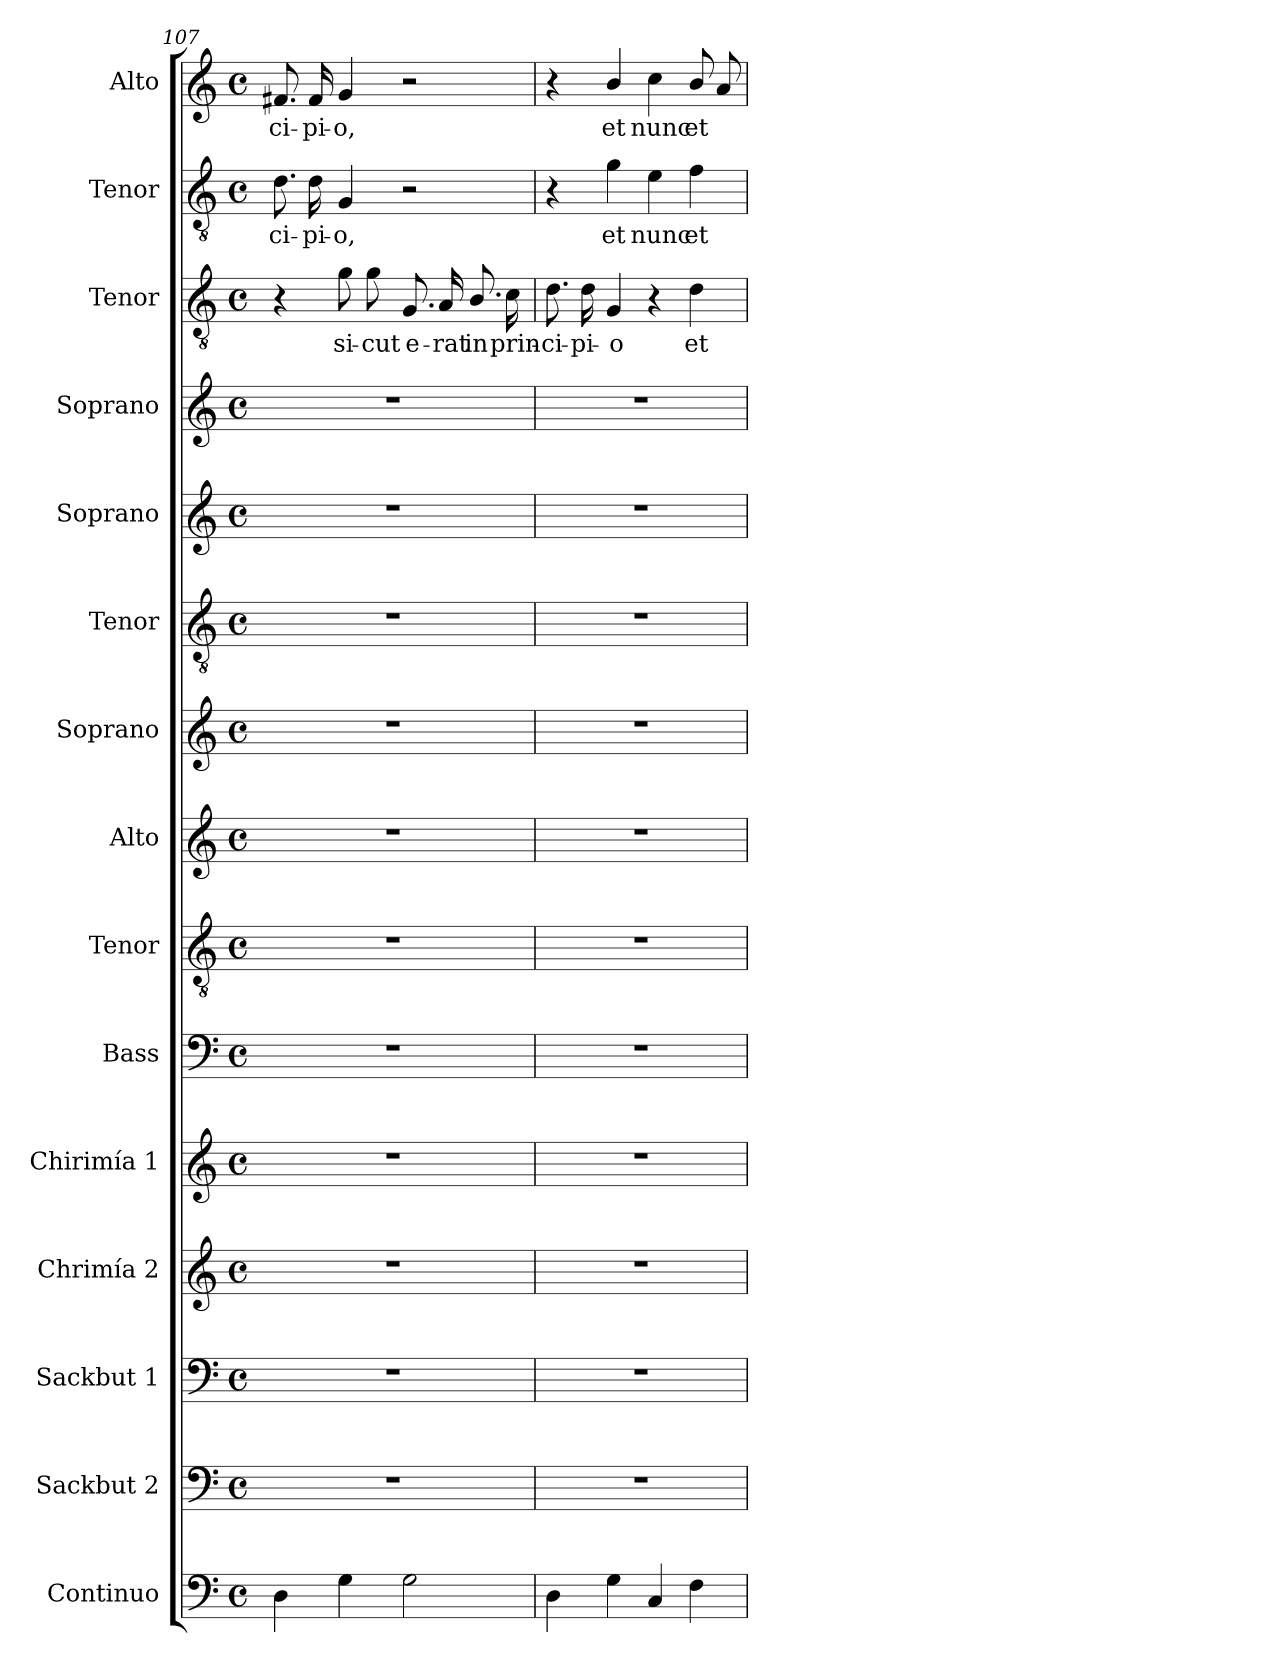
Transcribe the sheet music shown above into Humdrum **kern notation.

**kern	**kern	**kern	**kern	**kern	**kern	**kern	**kern	**kern	**kern	**kern	**kern	**kern	**text	**kern	**text	**kern	**text
*part15	*part14	*part13	*part12	*part11	*part10	*part9	*part8	*part7	*part6	*part5	*part4	*part3	*part3	*part2	*part2	*part1	*part1
*staff15	*staff14	*staff13	*staff12	*staff11	*staff10	*staff9	*staff8	*staff7	*staff6	*staff5	*staff4	*staff3	*staff3	*staff2	*staff2	*staff1	*staff1
*I"Continuo	*I"Sackbut 2	*I"Sackbut 1	*I"Chrimía 2	*I"Chirimía 1	*I"Bass	*I"Tenor	*I"Alto	*I"Soprano	*I"Tenor	*I"Soprano	*I"Soprano	*I"Tenor	*	*I"Tenor	*	*I"Alto	*
*I'Cont.	*I'Sckbt 2.	*I'Sckbt 1.	*I'Ch2.	*I'Ch1.	*I'B.	*I'T.	*I'A.	*I'S.	*I'T.	*I'S.	*I'S.	*I'T.	*	*I'T.	*	*I'A.	*
*clefF4	*clefF4	*clefF4	*clefG2	*clefG2	*clefF4	*clefGv2	*clefG2	*clefG2	*clefGv2	*clefG2	*clefG2	*clefGv2	*	*clefGv2	*	*clefG2	*
*	*	*	*	*	*	*ITrd7c12	*	*	*ITrd7c12	*	*	*ITrd7c12	*	*ITrd7c12	*	*	*
*k[]	*k[]	*k[]	*k[]	*k[]	*k[]	*k[]	*k[]	*k[]	*k[]	*k[]	*k[]	*k[]	*	*k[]	*	*k[]	*
*C:	*C:	*C:	*C:	*C:	*C:	*C:	*C:	*C:	*C:	*C:	*C:	*C:	*	*C:	*	*C:	*
*M4/4	*M4/4	*M4/4	*M4/4	*M4/4	*M4/4	*M4/4	*M4/4	*M4/4	*M4/4	*M4/4	*M4/4	*M4/4	*	*M4/4	*	*M4/4	*
*met(c)	*met(c)	*met(c)	*met(c)	*met(c)	*met(c)	*met(c)	*met(c)	*met(c)	*met(c)	*met(c)	*met(c)	*met(c)	*	*met(c)	*	*met(c)	*
=107	=107	=107	=107	=107	=107	=107	=107	=107	=107	=107	=107	=107	=107	=107	=107	=107	=107
!	!	!	!	!	!	!	!	!	!	!	!	!	!	!	!LO:LY:b:color=#000000	!	!
!	!	!	!	!	!	!	!	!	!	!	!	!	!	!	!	!	!LO:LY:b:color=#000000
4Di\	1r	1r	1r	1r	1r	1r	1r	1r	1r	1r	1r	4r	.	8.Di\	-ci-	8.f#Xi/	-ci-
!	!	!	!	!	!	!	!	!	!	!	!	!	!	!	!LO:LY:b:color=#000000	!	!
!	!	!	!	!	!	!	!	!	!	!	!	!	!	!	!	!	!LO:LY:b:color=#000000
.	.	.	.	.	.	.	.	.	.	.	.	.	.	16Di\	-pi-	16f#i/	-pi-
!	!	!	!	!	!	!	!	!	!	!	!	!	!LO:LY:b:color=#000000	!	!	!	!
!	!	!	!	!	!	!	!	!	!	!	!	!	!	!	!LO:LY:b:color=#000000	!	!
!	!	!	!	!	!	!	!	!	!	!	!	!	!	!	!	!	!LO:LY:b:color=#000000
4Gi\	.	.	.	.	.	.	.	.	.	.	.	8Gi\	si-	4GGi/	-o,	4gi/	-o,
!	!	!	!	!	!	!	!	!	!	!	!	!	!LO:LY:b:color=#000000	!	!	!	!
.	.	.	.	.	.	.	.	.	.	.	.	8Gi\	-cut	.	.	.	.
!	!	!	!	!	!	!	!	!	!	!	!	!	!LO:LY:b:color=#000000	!	!	!	!
2Gi\	.	.	.	.	.	.	.	.	.	.	.	8.GGi/	e-	2r	.	2r	.
!	!	!	!	!	!	!	!	!	!	!	!	!	!LO:LY:b:color=#000000	!	!	!	!
.	.	.	.	.	.	.	.	.	.	.	.	16AAi/	-rat	.	.	.	.
!	!	!	!	!	!	!	!	!	!	!	!	!	!LO:LY:b:color=#000000	!	!	!	!
.	.	.	.	.	.	.	.	.	.	.	.	8.BBi/	in	.	.	.	.
!	!	!	!	!	!	!	!	!	!	!	!	!	!LO:LY:b:color=#000000	!	!	!	!
.	.	.	.	.	.	.	.	.	.	.	.	16Ci\	prin-	.	.	.	.
=108	=108	=108	=108	=108	=108	=108	=108	=108	=108	=108	=108	=108	=108	=108	=108	=108	=108
!	!	!	!	!	!	!	!	!	!	!	!	!	!LO:LY:b:color=#000000	!	!	!	!
4Di\	1r	1r	1r	1r	1r	1r	1r	1r	1r	1r	1r	8.Di\	-ci-	4r	.	4r	.
!	!	!	!	!	!	!	!	!	!	!	!	!	!LO:LY:b:color=#000000	!	!	!	!
.	.	.	.	.	.	.	.	.	.	.	.	16Di\	-pi-	.	.	.	.
!	!	!	!	!	!	!	!	!	!	!	!	!	!LO:LY:b:color=#000000	!	!	!	!
!	!	!	!	!	!	!	!	!	!	!	!	!	!	!	!LO:LY:b:color=#000000	!	!
!	!	!	!	!	!	!	!	!	!	!	!	!	!	!	!	!	!LO:LY:b:color=#000000
4Gi\	.	.	.	.	.	.	.	.	.	.	.	4GGi/	-o	4Gi\	et	4bi/	et
!	!	!	!	!	!	!	!	!	!	!	!	!	!	!	!LO:LY:b:color=#000000	!	!
!	!	!	!	!	!	!	!	!	!	!	!	!	!	!	!	!	!LO:LY:b:color=#000000
4Ci/	.	.	.	.	.	.	.	.	.	.	.	4r	.	4Ei\	nunc	4cci\	nunc
!	!	!	!	!	!	!	!	!	!	!	!	!	!LO:LY:b:color=#000000	!	!	!	!
!	!	!	!	!	!	!	!	!	!	!	!	!	!	!	!LO:LY:b:color=#000000	!	!
!	!	!	!	!	!	!	!	!	!	!	!	!	!	!	!	!	!LO:LY:b:color=#000000
4Fi\	.	.	.	.	.	.	.	.	.	.	.	4Di\	et	4Fi\	et	8bi/	et
.	.	.	.	.	.	.	.	.	.	.	.	.	.	.	.	8ai/	.
=	=	=	=	=	=	=	=	=	=	=	=	=	=	=	=	=	=
*-	*-	*-	*-	*-	*-	*-	*-	*-	*-	*-	*-	*-	*-	*-	*-	*-	*-
